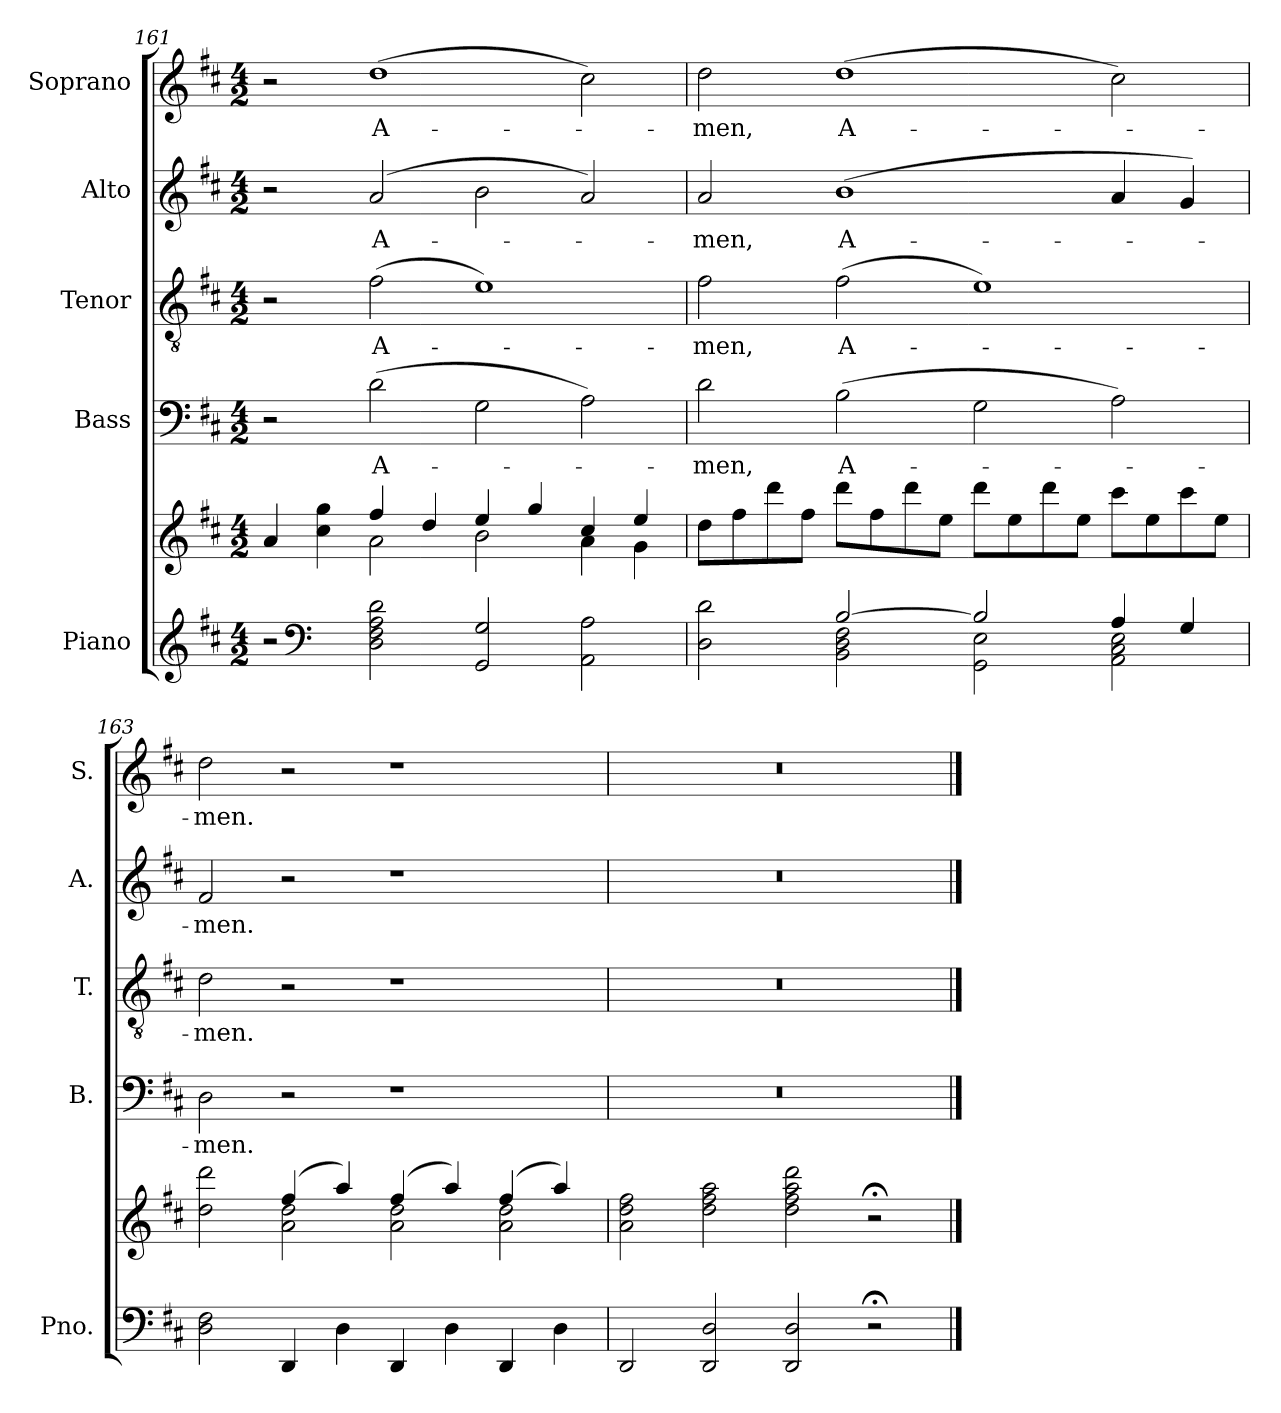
**kern	**kern	**kern	**text	**kern	**text	**kern	**text	**kern	**text
*part5	*part5	*part4	*part4	*part3	*part3	*part2	*part2	*part1	*part1
*staff6	*staff5	*staff4	*staff4	*staff3	*staff3	*staff2	*staff2	*staff1	*staff1
*I"Piano	*	*I"Bass	*	*I"Tenor	*	*I"Alto	*	*I"Soprano	*
*I'Pno.	*	*I'B.	*	*I'T.	*	*I'A.	*	*I'S.	*
!!LO:LB:g=z
*clefG2	*clefG2	*clefF4	*	*clefGv2	*	*clefG2	*	*clefG2	*
*	*	*	*	*ITrd7c12	*	*	*	*	*
*k[f#c#]	*k[f#c#]	*k[f#c#]	*	*k[f#c#]	*	*k[f#c#]	*	*k[f#c#]	*
*D:	*D:	*D:	*	*D:	*	*D:	*	*D:	*
*M4/2	*M4/2	*M4/2	*	*M4/2	*	*M4/2	*	*M4/2	*
=161	=161	=161	=161	=161	=161	=161	=161	=161	=161
*	*^	*	*	*	*	*	*	*	*
2r	4ai/	2ryy	2r	.	2r	.	2r	.	2r	.
*clefF4	*	*	*	*	*	*	*	*	*	*
.	4cc#i\ 4ggi	.	.	.	.	.	.	.	.	.
!	!	!	!	!LO:LY:b:color=#000000	!	!	!	!	!	!
!	!	!	!	!	!	!LO:LY:b:color=#000000	!	!	!	!
!	!	!	!	!	!	!	!	!LO:LY:b:color=#000000	!	!
!	!	!	!	!	!	!	!	!	!	!LO:LY:b:color=#000000
2Di\ 2F#i 2Ai 2di	4ff#i/	2ai\	(2di\	A-	(2F#i\	A-	(2ai/	A-	(1ddi	A-
.	4ddi/	.	.	.	.	.	.	.	.	.
2GGi/ 2Gi	4eei/	2bi\	2Gi\	.	1Ei)	.	2bi\	.	.	.
.	4ggi/	.	.	.	.	.	.	.	.	.
2AAi\ 2Ai	4cc#i/	4ai\	2Ai\)	.	.	.	2ai/)	.	2cc#i\)	.
.	4eei/	4gi\	.	.	.	.	.	.	.	.
*	*v	*v	*	*	*	*	*	*	*	*
=162	=162	=162	=162	=162	=162	=162	=162	=162	=162
*^	*	*	*	*	*	*	*	*	*
*	*	*^	*	*	*	*	*	*	*	*
!	!	!	!	!	!LO:LY:b:color=#000000	!	!	!	!	!	!
*	*	*v	*v	*	*	*	*	*	*	*	*
*	*	*^	*	*	*	*	*	*	*	*
!	!	!	!	!	!	!	!LO:LY:b:color=#000000	!	!	!	!
*	*	*v	*v	*	*	*	*	*	*	*	*
*	*	*^	*	*	*	*	*	*	*	*
!	!	!	!	!	!	!	!	!	!LO:LY:b:color=#000000	!	!
*	*	*v	*v	*	*	*	*	*	*	*	*
*	*	*^	*	*	*	*	*	*	*	*
!	!	!	!	!	!	!	!	!	!	!	!LO:LY:b:color=#000000
*	*	*v	*v	*	*	*	*	*	*	*	*
2Di\ 2di	2ryy	8ddi\L	2di\	-men,	2F#i\	-men,	2ai/	-men,	2ddi\	-men,
.	.	8ff#i\	.	.	.	.	.	.	.	.
.	.	8dddi\	.	.	.	.	.	.	.	.
.	.	8ff#i\J	.	.	.	.	.	.	.	.
!	!	!	!	!LO:LY:b:color=#000000	!	!	!	!	!	!
!	!	!	!	!	!	!LO:LY:b:color=#000000	!	!	!	!
!	!	!	!	!	!	!	!	!LO:LY:b:color=#000000	!	!
!	!	!	!	!	!	!	!	!	!	!LO:LY:b:color=#000000
[2Bi/	2BBi\ 2Di 2F#i	8dddi\L	(2Bi\	A-	(2F#i\	A-	(1bi	A-	(1ddi	A-
.	.	8ff#i\	.	.	.	.	.	.	.	.
.	.	8dddi\	.	.	.	.	.	.	.	.
.	.	8eei\J	.	.	.	.	.	.	.	.
2Bi/]	2GGi\ 2Ei	8dddi\L	2Gi\	.	1Ei)	.	.	.	.	.
.	.	8eei\	.	.	.	.	.	.	.	.
.	.	8dddi\	.	.	.	.	.	.	.	.
.	.	8eei\J	.	.	.	.	.	.	.	.
4Ai/	2AAi\ 2C#i 2Ei	8ccc#i\L	2Ai\)	.	.	.	4ai/	.	2cc#i\)	.
.	.	8eei\	.	.	.	.	.	.	.	.
4Gi/	.	8ccc#i\	.	.	.	.	4gi/)	.	.	.
.	.	8eei\J	.	.	.	.	.	.	.	.
*v	*v	*	*	*	*	*	*	*	*	*
=163	=163	=163	=163	=163	=163	=163	=163	=163	=163
*	*^	*	*	*	*	*	*	*	*
!	!	!	!	!LO:LY:b:color=#000000	!	!	!	!	!	!
!	!	!	!	!	!	!LO:LY:b:color=#000000	!	!	!	!
!	!	!	!	!	!	!	!	!LO:LY:b:color=#000000	!	!
!	!	!	!	!	!	!	!	!	!	!LO:LY:b:color=#000000
2Di\ 2F#i	2ddi\ 2dddi	2ryy	2Di\	-men.	2Di\	-men.	2f#i/	-men.	2ddi\	-men.
4DDi/	(4ff#i/	2ai\ 2ddi	2r	.	2r	.	2r	.	2r	.
4Di\	4aai/)	.	.	.	.	.	.	.	.	.
4DDi/	(4ff#i/	2ai\ 2ddi	1r	.	1r	.	1r	.	1r	.
4Di\	4aai/)	.	.	.	.	.	.	.	.	.
4DDi/	(4ff#i/	2ai\ 2ddi	.	.	.	.	.	.	.	.
4Di\	4aai/)	.	.	.	.	.	.	.	.	.
*	*v	*v	*	*	*	*	*	*	*	*
=164	=164	=164	=164	=164	=164	=164	=164	=164	=164
!	!	!LO:N:vis=1	!	!LO:N:vis=1	!	!LO:N:vis=1	!	!LO:N:vis=1	!
2DDi/	2ai\ 2ddi 2ff#i	0r	.	0r	.	0r	.	0r	.
2DDi/ 2Di	2ddi\ 2ff#i 2aai	.	.	.	.	.	.	.	.
2DDi/ 2Di	2ddi\ 2ff#i 2aai 2dddi	.	.	.	.	.	.	.	.
2r;	2r;	.	.	.	.	.	.	.	.
==	==	==	==	==	==	==	==	==	==
*-	*-	*-	*-	*-	*-	*-	*-	*-	*-
